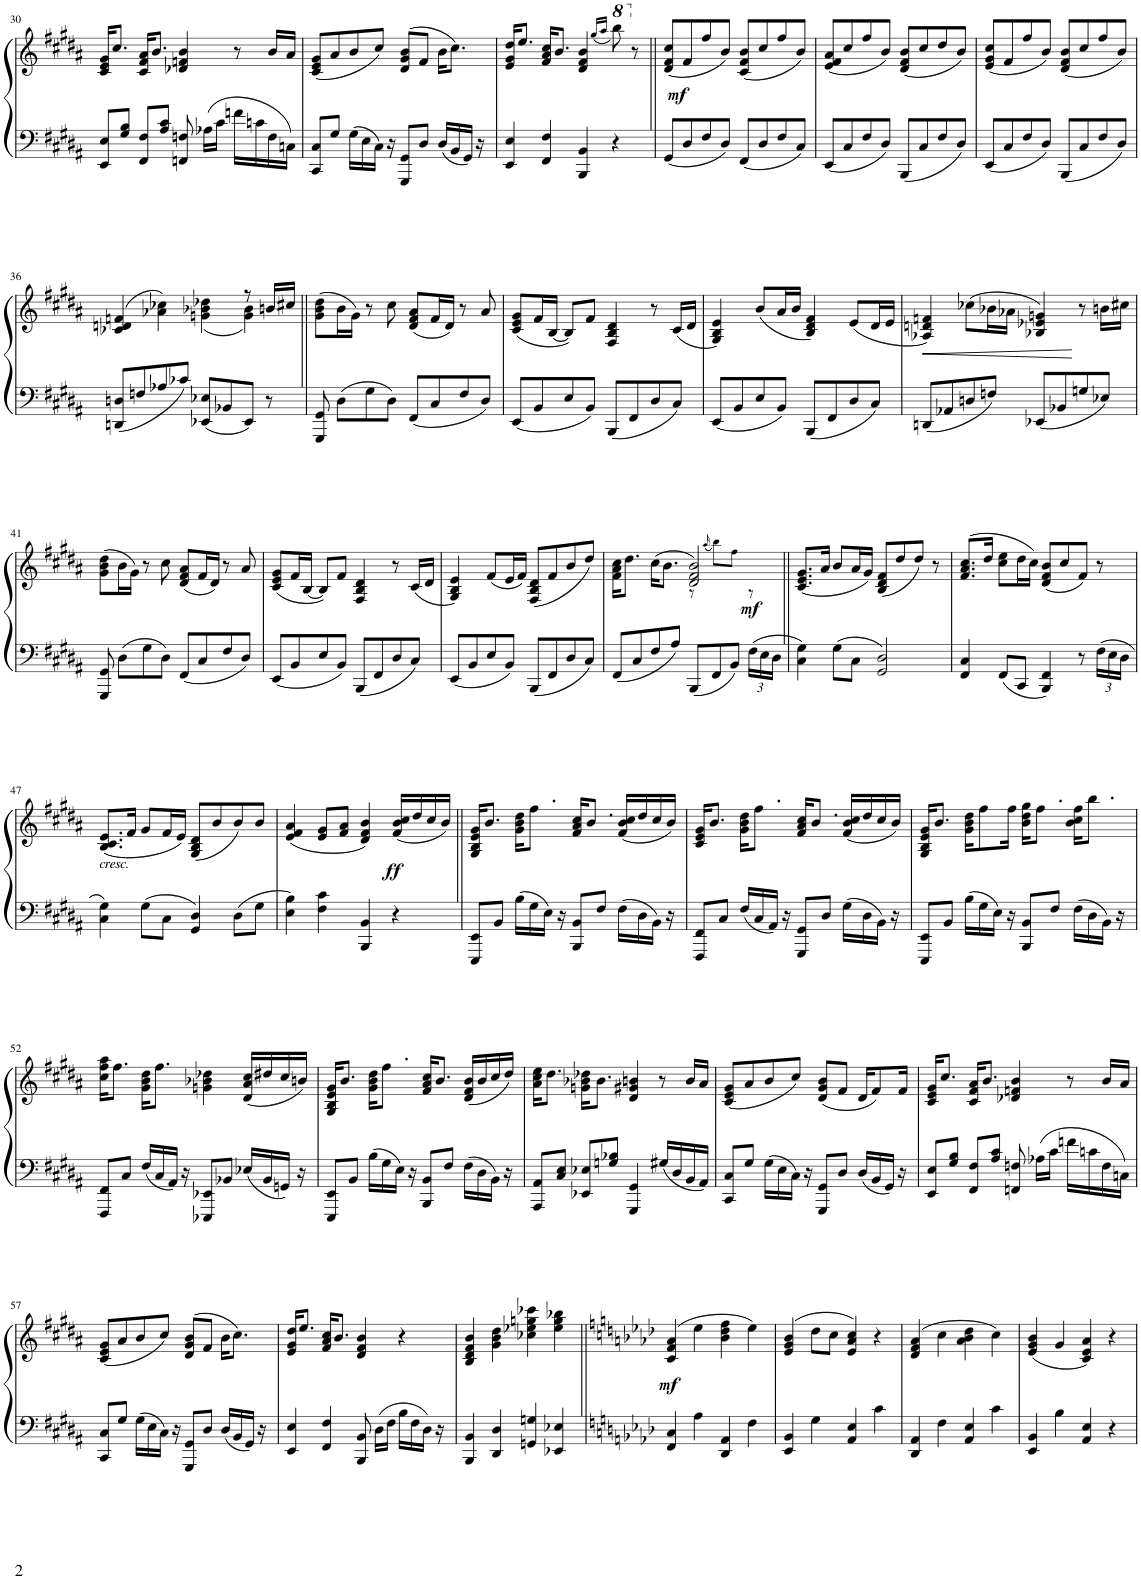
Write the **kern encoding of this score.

**kern	**kern	**dynam
*part1	*part1	*part1
*staff2	*staff1	*staff1/2
*I"ピアノ	*	*
!!LO:PB:g=z
*clefF4	*clefG2	*
*k[f#c#g#d#a#]	*k[f#c#g#d#a#]	*
*M4/4	*M4/4	*
*met(c)	*met(c)	*
=30	=30	=30
8EE/ 8E/L	16c#/ 16e/ 16g#/KL	.
.	8.cc#/J	.
8G#/ 8B/J	.	.
8FF#/ 8F#/L	16c#/ 16f#/ 16a#/KL	.
.	8.b/J	.
8A#/ 8c#/J	.	.
8FFn/ 8Fn/	4d-X/ 4fn/ 4b/	.
16A-X\LL	.	.
16c#\JJ	.	.
16fn\LL	8r	.
16cn\	.	.
16F\	16b/LL	.
16Cn\JJ	16a#/JJ	.
=31	=31	=31
8CC#/ 8C#/L	(8c#/ 8e/ 8g#/L	.
8G#/J	8a#/	.
16G#\LL	8b/	.
16E\	.	.
16C#\JJ	8cc#/J)	.
16r	.	.
8GGG#/ 8GG#/L	(8d#/ 8g#/ 8b/L	.
8D#/J	8f#/J	.
16D#/LL	16b\KL	.
16BB/	8.cc#\J)	.
16GG#/JJ	.	.
16r	.	.
=32	=32	=32
4EE/ 4E/	16e/ 16g#/ 16dd#/KL	.
.	8.ee/J	.
4FF#/ 4F#/	16f#/ 16a#/ 16cc#/KL	.
.	8.b/J	.
4BBB/ 4BB/	4d#/ 4f#/ 4b/	.
.	(16qggg#/LL	.
.	16qaaa#/JJ	.
4r	8bbb\)	.
.	8r	.
=33||	=33||	=33||
!	!	!LO:DY:b
8GG#/L	(8d#/ 8f#/ 8cc#/L	mf
8D#/	8f#/	.
8F#/	8ff#/	.
8D#/J	8b/J)	.
8FF#/L	(8c#/ 8f#/ 8b/L	.
8D#/	8cc#/	.
8F#/	8ff#/	.
8C#/J	8b/J)	.
=34	=34	=34
8EE/L	(8e/ 8f#/ 8a#/L	.
8C#/	8cc#/	.
8F#/	8ff#/	.
8D#/J	8b/J)	.
8BBB/L	(8d#/ 8f#/ 8b/L	.
8C#/	8cc#/	.
8F#/	8dd#/	.
8D#/J	8b/J)	.
=35	=35	=35
8EE/L	(8e/ 8g#/ 8cc#/L	.
8C#/	8f#/	.
8F#/	8ff#/	.
8D#/J	8b/J)	.
8BBB/L	(8d#/ 8f#/ 8b/L	.
8C#/	8cc#/	.
8F#/	8ff#/	.
8D#/J	8b/J)	.
!!LO:LB:g=z
=36	=36	=36
*	*^	*
8DDn/ 8Dn/L	(4c-X/ 4dn/ 4fn/	2.ryy	.
8Fn/	.	.	.
8A-X/	4a-X\ 4cc-X\)	.	.
8c-X/J	.	.	.
8EE-X/ 8E-X/L	(4gn\ 4b-X\ 4dd-X\	.	.
8BB-X/	.	.	.
8EE-/J	8r	4g\ 4b-\)	.
8r	16bn/LL	.	.
.	16cc#X/JJ	.	.
*	*v	*v	*
=37||	=37||	=37||
8GGG#/ 8GG#/	(8g#\ 8b\ 8dd#\L	.
8D#\L	16b\L	.
.	16g#\JJ)	.
8G#\	8r	.
8D#\J	8cc#\	.
8FF#/L	(8d#/ 8f#/ 8a#/L	.
8C#/	16f#/L	.
.	16d#/JJ)	.
8F#/	8r	.
8D#/J	8a#/	.
=38	=38	=38
8EE/L	(8c#/ 8e/ 8g#/L	.
8BB/	16f#/L	.
.	[16B/JJ	.
8E/	8B/L])	.
8BB/J	8f#/J	.
8BBB/L	4F#/ 4B/ 4d#/	.
8FF#/	.	.
8D#/	8r	.
8C#/J	(16c#/LL	.
.	16d#/JJ	.
=39	=39	=39
8EE/L	4G#/ 4B/ 4e/)	.
8BB/	.	.
8E/	(8b/L	.
8BB/J	16a#/L	.
.	16b/JJ	.
8BBB/L	4B/ 4d#/ 4f#/)	.
8FF#/	.	.
8D#/	(8e/L	.
8C#/J	16d#/L	.
.	16e/JJ	.
=40	=40	=40
!	!	!LO:HP:b
8DDn/L	4A-X/ 4dn/ 4fn/)	<
8AA-X/	.	.
8Dn/	(8cc-X\L	.
8Fn/J	16b-X\L	.
.	16a-X\JJ	.
8EE-X/L	4B-X/ 4e-X/ 4gn/)	.
8BB-X/	.	.
8Gn/	8r	[
8E-X/J	16bn\LL	.
.	16cc#X\JJ	.
!!LO:LB:g=z
=41	=41	=41
8GGG#/ 8GG#/	(8g#\ 8b\ 8dd#\L	.
8D#\L	16b\L	.
.	16g#\JJ)	.
8G#\	8r	.
8D#\J	8cc#\	.
8FF#/L	(8d#/ 8f#/ 8a#/L	.
8C#/	16f#/L	.
.	16d#/JJ)	.
8F#/	8r	.
8D#/J	8a#/	.
=42	=42	=42
8EE/L	(8c#/ 8e/ 8g#/L	.
8BB/	16f#/L	.
.	[16B/JJ	.
8E/	8B/L])	.
8BB/J	8f#/J	.
8BBB/L	4F#/ 4B/ 4d#/	.
8FF#/	.	.
8D#/	8r	.
8C#/J	(16c#/LL	.
.	16d#/JJ	.
=43	=43	=43
8EE/L	4G#/ 4B/ 4e/)	.
8BB/	.	.
8E/	(8f#/L	.
8BB/J	16e/L	.
.	16f#/JJ)	.
8BBB/L	(8F#/ 8B/ 8d#/L	.
8FF#/	8f#/	.
8D#/	8b/	.
8C#/J	8dd#/J)	.
=44	=44	=44
*	*^	*
8FF#/L	16f#\ 16a#\ 16cc#\KL	2ryy	.
.	8.dd#\J	.	.
8C#/	.	.	.
8F#/	(16cc#\KL	.	.
.	8.b\J	.	.
8A#/J	.	.	.
8BBB/L	2d#/ 2f#/ 2b/)	8r	.
.	.	(16qaa#/	.
8FF#/	.	8bb!\L)	.
8BB/J	.	8ff#!\J	.
*Xbrackettup	*	*	*
!	!	!	!LO:DY:b
24F#\LL	.	8r	mf
24E\	.	.	.
24D#\JJ	.	.	.
*	*v	*v	*
=45||	=45||	=45||
4C#\ 4G#\	(8.c#/ 8.e/ 8.g#/L	.
.	16a#/Jk	.
8G#\L	8b/L	.
8C#\J	16a#/L	.
.	16g#/JJ)	.
2GG#/ 2D#/	(8B/ 8d#/ 8f#/L	.
.	8dd#/	.
.	8dd#/J)	.
.	8r	.
=46	=46	=46
4FF#/ 4C#/	(8.f#/ 8.a#/ 8.cc#/L	.
.	16dd#/Jk	.
8FF#/L	8cc#\ 8ee\L	.
8CC#/J	16dd#\L	.
.	16cc#\JJ)	.
4BBB/ 4FF#/	(8d#/ 8f#/ 8b/L	.
.	8cc#/	.
8r	8f#/J)	.
24F#\LL	8r	.
24E\	.	.
24D#\JJ	.	.
!!LO:LB:g=z
=47	=47	=47
!LO:TX:a:i:t=cresc.	!	!
4C#\ 4G#\	(8.B/ 8.c#/ 8.e/L	.
.	16f#/Jk	.
8G#\L	8g#/L	.
8C#\J	16f#/L	.
.	16e/JJ)	.
4GG#/ 4D#/	(8G#/ 8B/ 8d#/L	.
.	8b/	.
8D#\L	8b/)	.
8G#\J	8b/J	.
=48	=48	=48
4E\ 4B\	(4e/ 4f#/ 4a#/	.
4F#\ 4c#\	8e/ 8g#/L	.
.	8f#/ 8a#/J	.
4BBB/ 4BB/	4d#/ 4f#/ 4b/)	.
!	!	!LO:DY:b
4r	(16f#/ 16b/ 16cc#/LL	ff
.	16dd#/	.
.	16cc#/	.
.	16b/JJ)	.
=49||	=49||	=49||
8EEE/ 8EE/L	16G#/ 16B/ 16e/ 16g#/KL	.
.	8.b/J	.
8BB/J	.	.
16B\LL	16g#\ 16b\ 16dd#\KL	.
16G#\	8.ff#\J	.
16E\JJ	.	.
16r	.	.
8BBB/ 8BB/L	16f#/ 16a#/ 16cc#/KL	.
.	8.b/J	.
8F#/J	.	.
16F#\LL	(16f#/ 16b/ 16cc#/LL	.
16D#\	16dd#/	.
16BB\JJ	16cc#/	.
16r	16b/JJ)	.
=50	=50	=50
8FFF#/ 8FF#/L	16c#/ 16e/ 16g#/KL	.
.	8.b/J	.
8C#/J	.	.
16F#/LL	16g#\ 16b\ 16dd#\KL	.
16C#/	8.ff#\J	.
16AA#/JJ	.	.
16r	.	.
8GGG#/ 8GG#/L	16f#/ 16a#/ 16cc#/KL	.
.	8.b/J	.
8D#/J	.	.
16G#\LL	(16f#/ 16b/ 16cc#/LL	.
16D#\	16dd#/	.
16BB\JJ	16cc#/	.
16r	16b/JJ)	.
=51	=51	=51
8EEE/ 8EE/L	16G#/ 16B/ 16e/ 16g#/KL	.
.	8.b/J	.
8BB/J	.	.
16B\LL	16g#\ 16b\ 16dd#\KL	.
16G#\	8ff#\	.
16E\JJ	.	.
16r	16ff#\Jk	.
8BBB/ 8BB/L	16b\ 16dd#\ 16gg#\KL	.
.	8.ff#\J	.
8F#/J	.	.
16F#\LL	16b\ 16cc#\ 16ff#\KL	.
16D#\	8.bb\J	.
16BB\JJ	.	.
16r	.	.
!!LO:LB:g=z
=52	=52	=52
8FFF#/ 8FF#/L	16cc#\ 16ff#\ 16aa#\KL	.
.	8.ff#\J	.
8C#/J	.	.
16F#/LL	16g#\ 16b\ 16dd#\KL	.
16C#/	8.ff#\J	.
16AA#/JJ	.	.
16r	.	.
8EEE-X/ 8EE-X/L	4gn\ 4b-X\ 4dd-X\	.
8BB-X/J	.	.
16E-X/LL	(16d#/ 16a#/ 16cc#/LL	.
16BB-/	16dd#X/	.
16GGn/JJ	16cc#/	.
16r	16bn/JJ)	.
=53	=53	=53
8EEE/ 8EE/L	16G#/ 16B/ 16e/ 16g#/KL	.
.	8.b/J	.
8BB/J	.	.
16B\LL	16g#\ 16b\ 16dd#\KL	.
16G#\	8.ff#\J	.
16E\JJ	.	.
16r	.	.
8BBB/ 8BB/L	16f#/ 16a#/ 16cc#/KL	.
.	8.b/J	.
8F#/J	.	.
16F#\LL	(16d#/ 16f#/ 16b/LL	.
16D#\	16b/	.
16BB\JJ	16cc#/	.
16r	16dd#/JJ)	.
=54	=54	=54
8AAA#/ 8AA#/L	16a#\ 16cc#\ 16ee\KL	.
.	8.dd#\J	.
8C#/ 8E/J	.	.
8EE-X/ 8E-X/L	16gn\ 16b-X\ 16dd-X\KL	.
.	8.b-\J	.
8Gn/ 8B-X/J	.	.
4GGG#/ 4GG#/	4d#/ 4g#X/ 4bn/	.
16G#X/LL	8r	.
16D#/	.	.
16BB/	16b/LL	.
16AA#/JJ	16a#/JJ	.
=55	=55	=55
8CC#/ 8C#/L	(8c#/ 8e/ 8g#/L	.
8G#/J	8a#/	.
16G#\LL	8b/	.
16E\	.	.
16C#\JJ	8cc#/J)	.
16r	.	.
8GGG#/ 8GG#/L	(8d#/ 8g#/ 8b/L	.
8D#/J	8f#/J	.
16D#/LL	16d#/KL	.
16BB/	8f#/)	.
16GG#/JJ	.	.
16r	16f#/Jk	.
=56	=56	=56
8EE/ 8E/L	16c#/ 16e/ 16g#/KL	.
.	8.cc#/J	.
8G#/ 8B/J	.	.
8FF#/ 8F#/L	16c#/ 16f#/ 16a#/KL	.
.	8.b/J	.
8A#/ 8c#/J	.	.
8FFn/ 8Fn/	4d-X/ 4fn/ 4b/	.
16A-X\LL	.	.
16c#\JJ	.	.
16fn\LL	8r	.
16cn\	.	.
16F\	16b/LL	.
16Cn\JJ	16a#/JJ	.
!!LO:LB:g=z
=57	=57	=57
8CC#/ 8C#/L	(8c#/ 8e/ 8g#/L	.
8G#/J	8a#/	.
16G#\LL	8b/	.
16E\	.	.
16C#\JJ	8cc#/J)	.
16r	.	.
8GGG#/ 8GG#/L	(8d#/ 8g#/ 8b/L	.
8D#/J	8f#/J	.
16D#/LL	16b\KL	.
16BB/	8.cc#\J)	.
16GG#/JJ	.	.
16r	.	.
=58	=58	=58
4EE/ 4E/	16e/ 16g#/ 16dd#/KL	.
.	8.ee/J	.
4FF#/ 4F#/	16f#/ 16a#/ 16cc#/KL	.
.	8.b/J	.
8BBB/ 8BB/	4d#/ 4f#/ 4b/	.
16D#\LL	.	.
16F#\JJ	.	.
16B\LL	4r	.
16F#\	.	.
16D#\JJ	.	.
16r	.	.
=59	=59	=59
4BBB/ 4BB/	4B/ 4d#/ 4f#/ 4b/	.
4DD#/ 4D#/	4g#\ 4b\ 4dd#\	.
4GGn/ 4Gn/	4cc-X\ 4ee-X\ 4ggn\ 4ccc-X\	.
4EE-X/ 4E-X/	4ee-\ 4gg\ 4bb-X\	.
=60||	=60||	=60||
*k[b-e-a-d-]	*k[b-e-a-d-]	*
!	!	!LO:DY:b
4FF/ 4C/	(4c/ 4f/ 4a-/	mf
4A-\	4ee-\	.
4DD-/ 4AA-/	4b-\ 4dd-\ 4ff\	.
4F\	4ee-\)	.
=61	=61	=61
4EE-/ 4BB-/	(4e-/ 4g/ 4b-/	.
4G\	8dd-\L	.
.	8cc\J	.
4AA-/ 4E-/	4e-/ 4a-/ 4cc/)	.
4c\	4r	.
=62	=62	=62
4DD-/ 4AA-/	(4d-/ 4f/ 4a-/	.
4F\	4cc\	.
4AA-/ 4E-/	4a-\ 4b-\ 4dd-\	.
4c\	4cc\)	.
=63	=63	=63
4EE-/ 4BB-/	(4e-/ 4g/ 4b-/	.
4B-\	4g/	.
4AA-/ 4E-/	4c/ 4e-/ 4a-/)	.
4r	4r	.
=	=	=
*-	*-	*-
